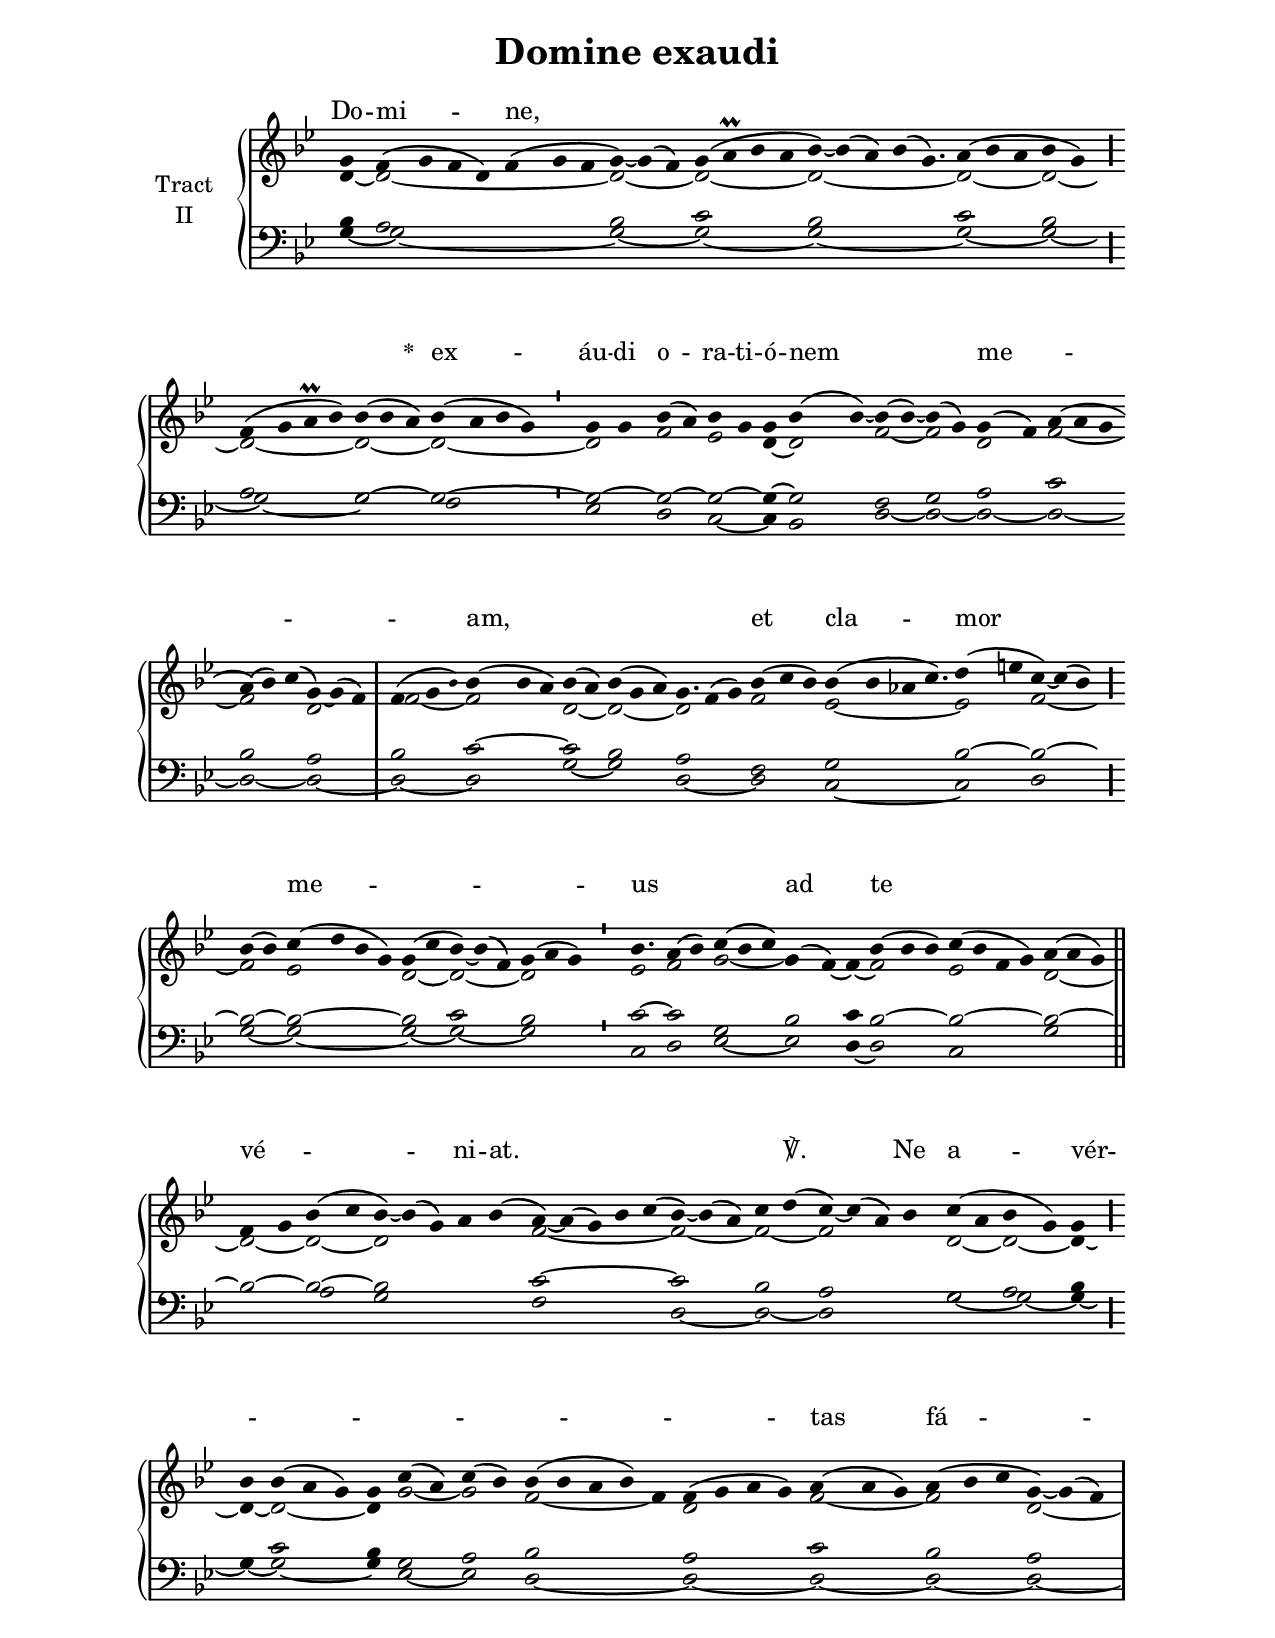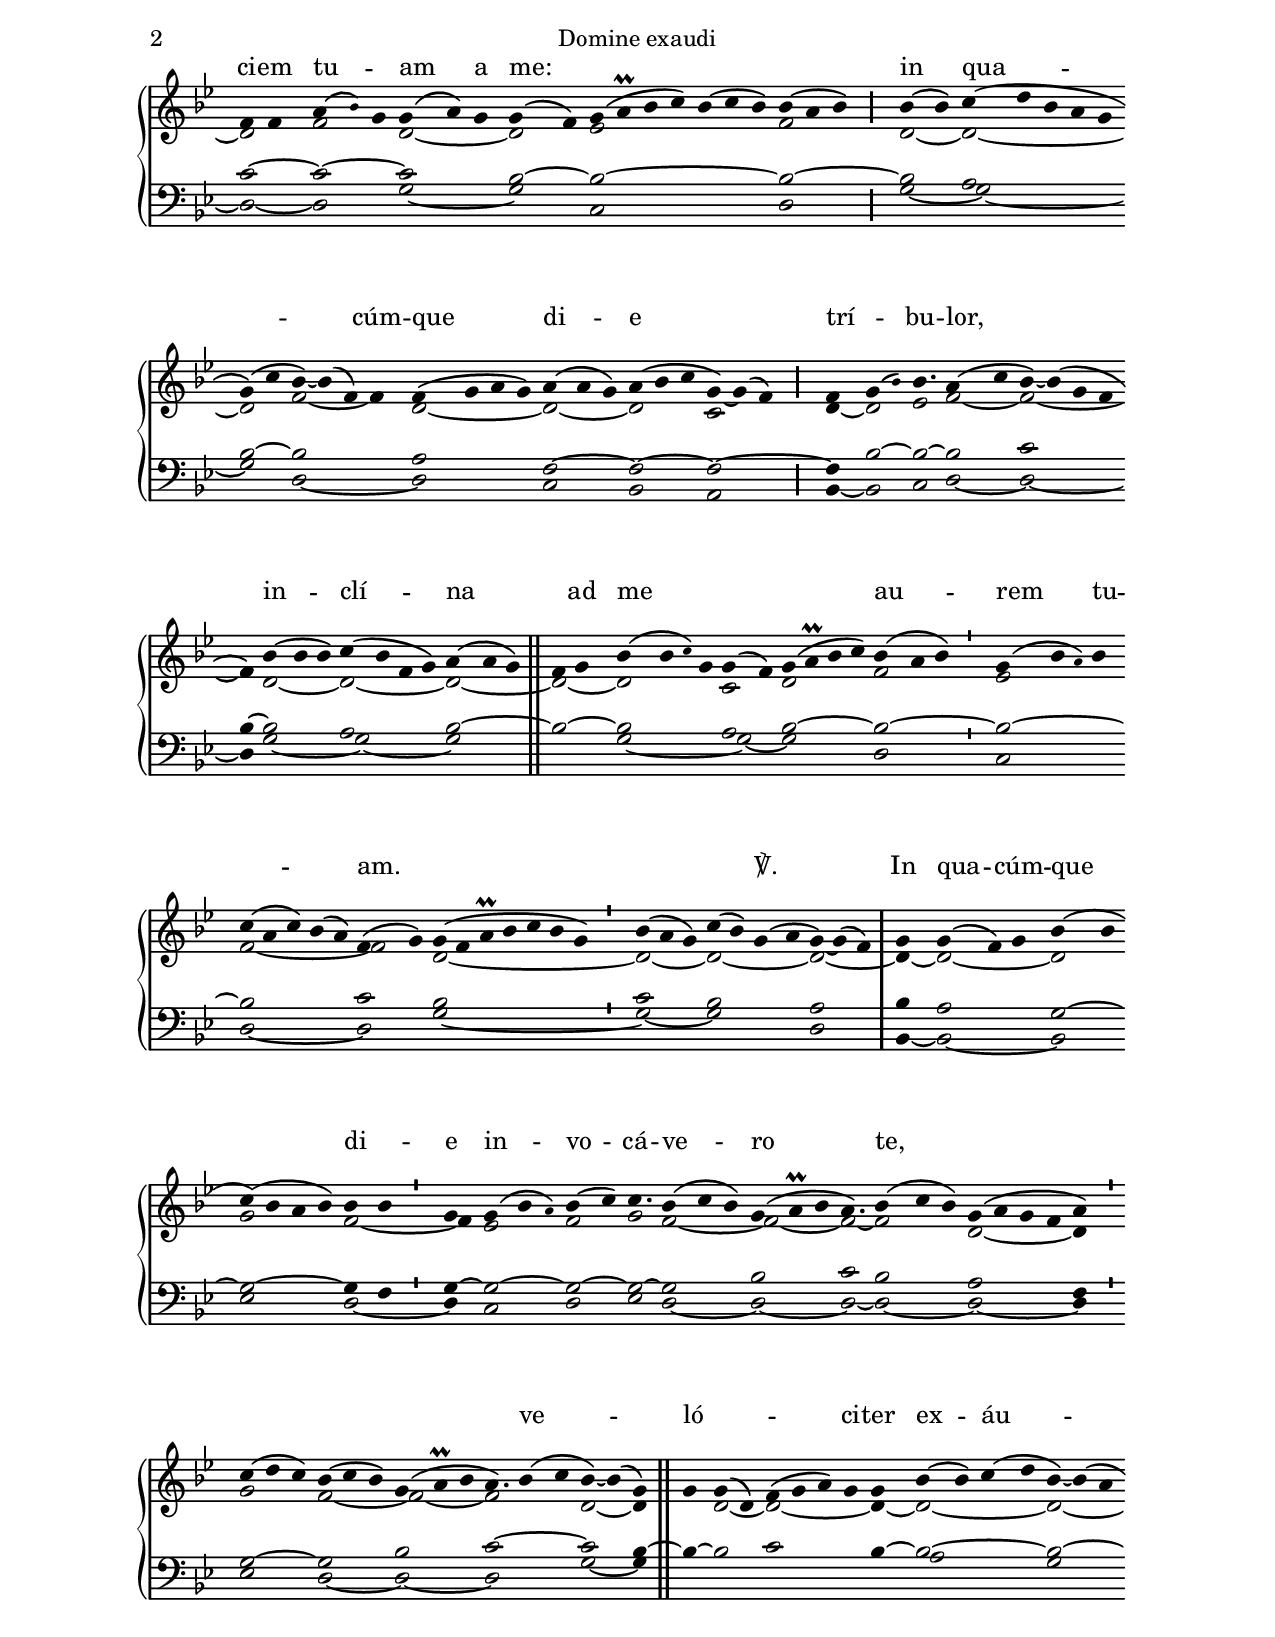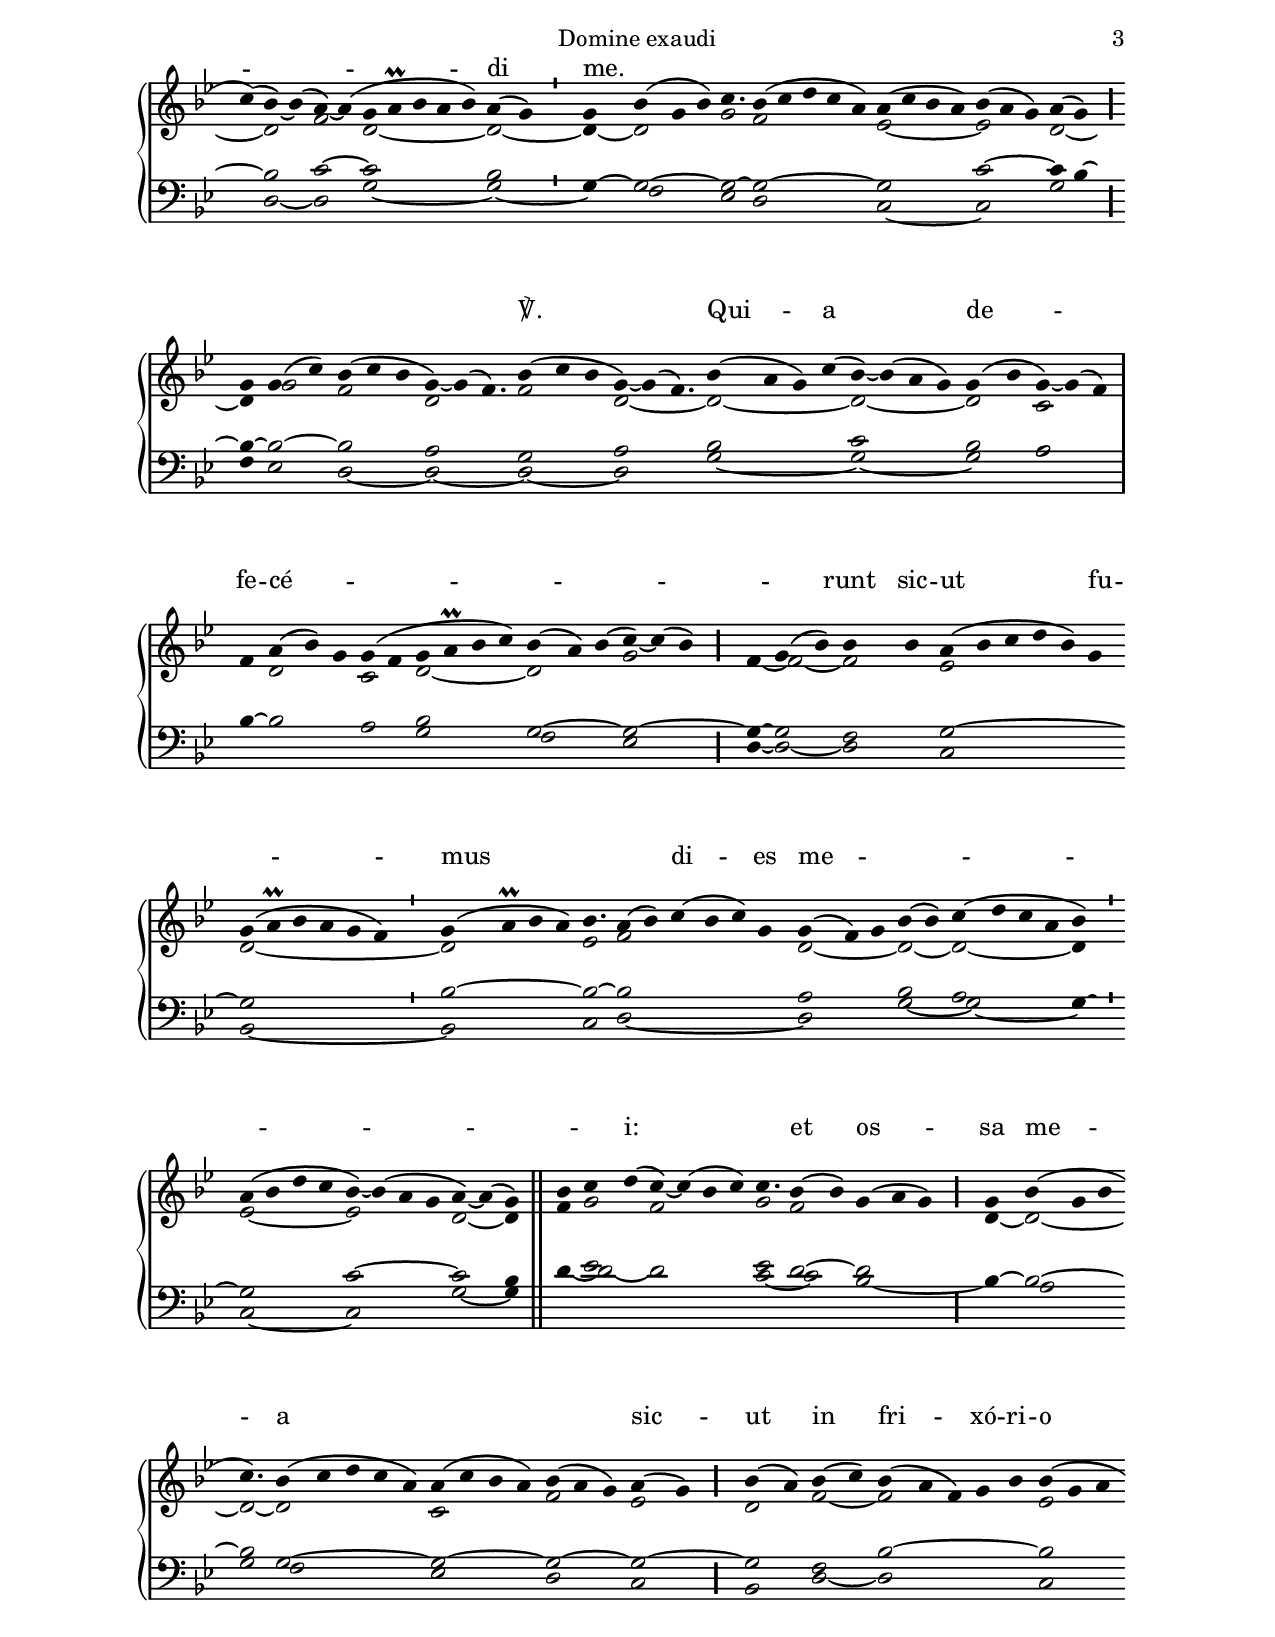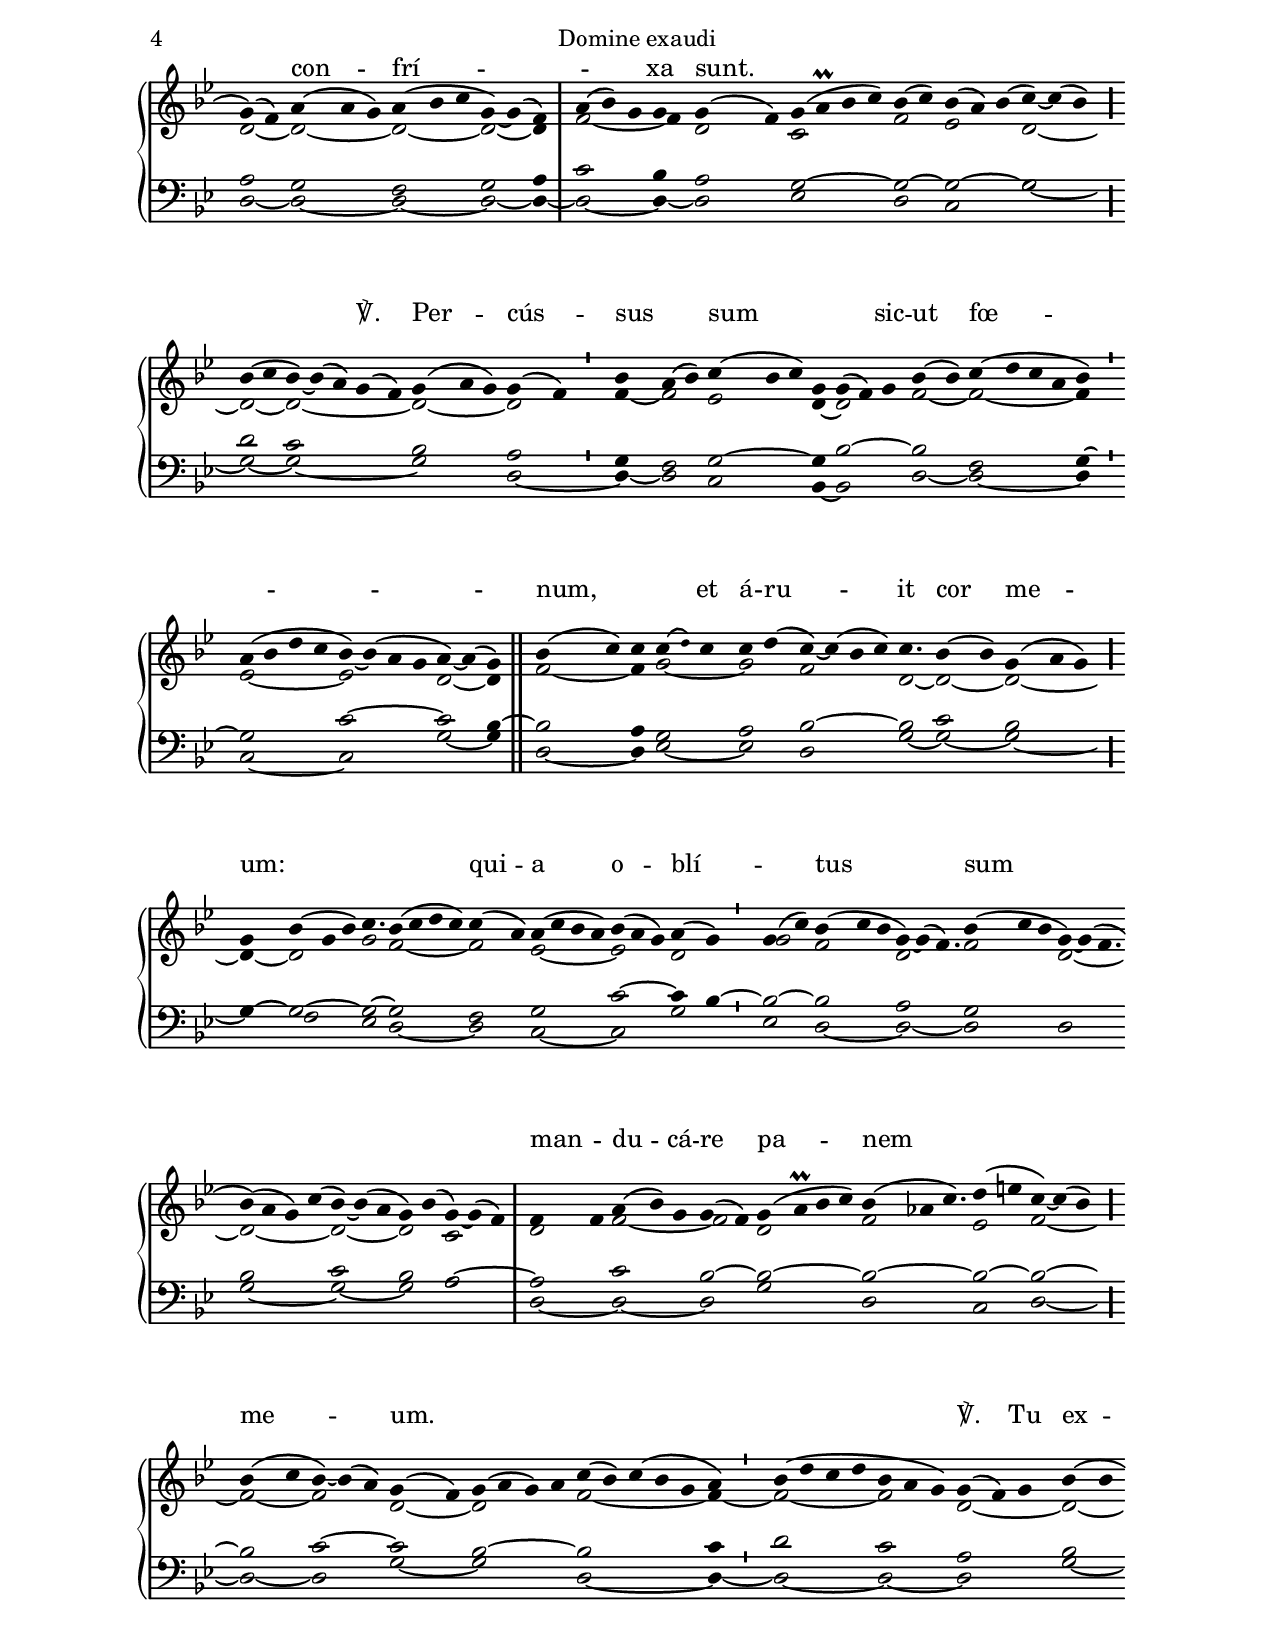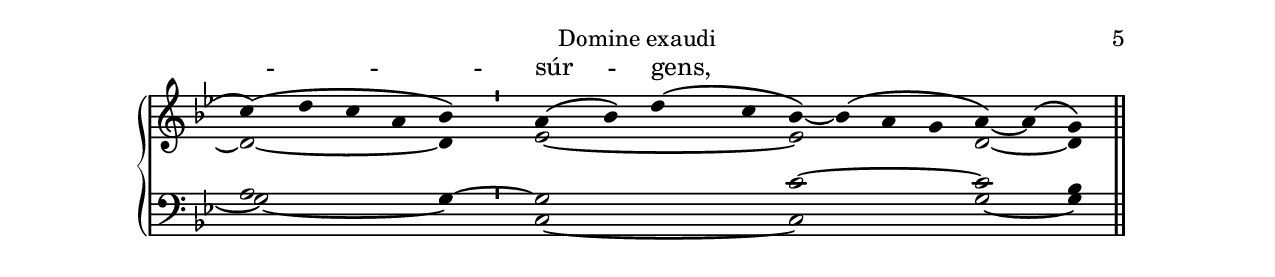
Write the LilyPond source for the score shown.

\version "2.18"
\include "gregorian.ly"
\include "noh2.ily"


%Page reference: page i.337
%(volume.page)

global = {
 \key g \minor
 \cadenzaOn 
}

\header {
  title = \markup \center-column {"Domine exaudi" \vspace #1 }
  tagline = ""
  composer = ""
}

\paper {
 #(include-special-characters)
  oddHeaderMarkup = \markup \fill-line {
    \line {}
    \center-column {
      \on-the-fly #first-page     " "
      \on-the-fly #not-first-page "Domine exaudi"
    }
    \line { \on-the-fly #print-page-number-check-first \fromproperty #'page:page-number-string }
  }
  evenHeaderMarkup = \markup \fill-line {
    \line { \on-the-fly #print-page-number-check-first \fromproperty #'page:page-number-string }
    \center-column { "Domine exaudi" }
    \line {}
  }
}

chantText = \lyricmode {
Do -- mi -- ne, _ _ _ _ _ 
\set stanza = " * " 
ex -- áu -- di o -- ra -- ti -- ó -- nem me -- _ _ _ am, _ _ _ _ 
et cla -- mor _ me -- _ _ us _ _ 
ad _ te _ _ vé -- _ _ ni -- at. _ _ _ ℣. 
Ne a -- vér -- _ _ _ _ _ _ _ _ tas 
fá -- ci -- em tu -- _ am a me: _ _ _ 
in qua -- cúm -- que di -- e trí -- _ bu -- lor, 
in -- clí -- na _ ad me _ _ _ 
au -- rem tu -- _ _ am. _ _ _ ℣. 
In qua -- cúm -- que di -- _ e in -- vo -- cá -- ve -- ro te, _ _ _ _ 
ve -- ló -- _ _ ci -- ter ex -- áu -- di me. _ _ _ _ _ _ _ _ _ ℣. 
Qui -- a de -- fe -- cé -- _ _ _ _ _ _ runt sic -- ut fu -- _ mus _ _ 
di -- es me -- _ _ _ _ _ _ i: _ 
et os -- sa me -- a _ _ 
sic -- ut in fri -- xó -- ri -- o con -- frí -- _ _ xa sunt. _ _ _ _ _ ℣. 
Per -- cús -- sus _ sum _ _ 
sic -- ut fœ -- _ num, _ _ 
et á -- ru -- it cor me -- um: _ _ _ 
qui -- a o -- blí -- _ tus sum _ _ 
man -- _ du -- cá -- re pa -- nem _ me -- um. _ _ _ _ _ ℣. 
Tu ex -- súr -- gens, Dó -- mi -- _ ne, _ _ 
mi -- se -- ré -- _ be -- ris _ _ Si -- on: _ _ _ _ _ _ _ _ 
qui -- a ve -- nit tem -- _ pus _ _ 
mi -- _ se -- rén -- di 
\set stanza = " * " e -- _ _ jus. _ _ _ _ _ _ }

chantMusic = {
\tieDown   g'4 f'4 ( g'4 f'4 d'4) f'4 ( g'4 f'4 g'4) ~ g'4 ( f'4) g'4 ( a'\prall bes'4 a'4 bes'4) ~ bes'4 ( a'4) bes'4 ( g'4.) a'4 ( bes'4 a'4 bes'4 g'4) \divisioMaior \forceBreak

 f'4 ( g'4 a'\prall bes'4) bes'4 ( bes'4 a'4) bes'4 ( a'4 bes'4 g'4) \divisioMinima
 g'4 g'4 bes'4 ( a'4) bes'4 g'4 g'4 bes'4 ( bes'4) ~ bes'4 ( bes'4) ~ bes'4 ( g'4) g'4 ( f'4) a'4 ( a'4 g'4 \forceBreak
) a'4 ( bes'4) c''4 ( g'4) ~ g'4 ( f'4) \divisioMaxima
 f'4 ( g'4 \once \tweak #'font-size #-4 bes' ) bes'4 ( bes'4 a'4) bes'4 ( a'4) bes'4 ( g'4 a'4) g'4. f'4 ( g'4) bes'4 ( c''4 bes'4)  bes'4 ( bes'4 aes'4 c''4.) d''4 ( e''4 c''4) ~ c''4 ( bes'4) \divisioMaior \forceBreak

 bes'4 ( bes'4) c''4 ( d''4 bes'4 g'4) g'4 ( c''4 bes'4) ~ bes'4 ( f'4) g'4 ( a'4 g'4) \divisioMinima
 bes'4. a'4 ( bes'4) c''4 ( bes'4 c''4) g'4 ( f'4) f'4 bes'4 ( bes'4 bes'4) c''4 ( bes'4 f'4 g'4) a'4 ( a'4 g'4) \finalis \forceBreak

 f'4 g'4 bes'4 ( c''4 bes'4) ~ bes'4 ( g'4) a'4 bes'4 ( a'4) ~ a'4 ( g'4) bes'4 c''4 ( bes'4) ~ bes'4 ( a'4) c''4 d''4 ( c''4) ~ c''4 ( a'4) bes'4 c''4 ( a'4 bes'4 g'4) g'4 \divisioMaior \forceBreak

 bes'4 bes'4 ( a'4 g'4) g'4 c''4 ( a'4) c''4 ( bes'4) bes'4 ( bes'4 a'4 bes'4) f'4 f'4 ( g'4 a'4 g'4) a'4 ( a'4 g'4) a'4 ( bes'4 c''4 g'4) ~ g'4 ( f'4) \divisioMaxima \forceBreak

 f'4 f'4 a'4 ( \once \tweak #'font-size #-4 bes' ) g'4 g'4 ( a'4) g'4 g'4 ( f'4) g'4 ( a'\prall bes'4 c''4) bes'4 ( c''4 bes'4) bes'4 ( a'4 bes'4) \divisioMaior
 bes'4 ( bes'4) c''4 ( d''4 bes'4 a'4 g'4 \forceBreak
) g'4 ( c''4 bes'4) ~ bes'4 ( f'4) f'4 f'4 ( g'4 a'4 g'4) a'4 ( a'4 g'4) a'4 ( bes'4 c''4 g'4) ~ g'4 ( f'4) \divisioMaior
 f'4 g'4 ( \once \tweak #'font-size #-4 bes' ) bes'4. a'4 ( c''4 bes'4) ~ bes'4 ( g'4 f'4 \forceBreak
) f'4 bes'4 ( bes'4 bes'4) c''4 ( bes'4 f'4 g'4) a'4 ( a'4 g'4) \finalis
 f'4 g'4 bes'4 ( bes'4 \once \tweak #'font-size #-4 c'' ) g'4 g'4 ( f'4) g'4 ( a'\prall bes'4 c''4) bes'4 ( a'4 bes'4) \divisioMinima
 g'4 ( bes'4 \once \tweak #'font-size #-4 a' ) bes'4 \forceBreak
 c''4 ( a'4 c''4) bes'4 ( a'4) f'4 ( g'4) g'4 ( f'4 a'\prall bes'4 c''4 bes'4 g'4) \divisioMinima
 bes'4 ( a'4 g'4) c''4 ( bes'4) g'4 ( a'4 g'4) ~ g'4 ( f'4) \divisioMaxima
 g'4 g'4 ( f'4) g'4 bes'4 ( bes'4 \forceBreak
) c''4 ( bes'4 a'4 bes'4) bes'4 bes'4 \divisioMinima
 g'4 g'4 ( bes'4 \once \tweak #'font-size #-4 a' ) bes'4 ( c''4) c''4. bes'4 ( c''4 bes'4) g'4 ( a'\prall bes'4 a'4.) bes'4 ( c''4 bes'4) g'4 ( a'4 g'4 f'4 a'4) \divisioMinima \forceBreak

 c''4 ( d''4 c''4) bes'4 ( c''4 bes'4) g'4 ( a'\prall bes'4 a'4.) bes'4 ( c''4 bes'4) ~ bes'4 ( g'4) \finalis
 g'4 g'4 ( d'4) f'4 ( g'4 a'4) g'4 g'4 bes'4 ( bes'4) c''4 ( d''4 bes'4) ~ bes'4 ( a'4 \forceBreak
) c''4 ( bes'4) ~ bes'4 ( a'4) ~ a'4 ( g'4 a'\prall bes'4 a'4 bes'4) a'4 ( g'4) \divisioMinima
 g'4 bes'4 ( g'4 bes'4) c''4. bes'4 ( c''4 d''4 c''4 a'4) a'4 ( c''4 bes'4 a'4) bes'4 ( a'4 g'4) a'4 ( g'4) \divisioMaior \forceBreak

 g'4 g'4 ( c''4) bes'4 ( c''4 bes'4 g'4) ~ g'4 ( f'4.) bes'4 ( c''4 bes'4 g'4) ~ g'4 ( f'4.) bes'4 ( a'4 g'4) c''4 ( bes'4) ~ bes'4 ( a'4 g'4) g'4 ( bes'4 g'4) ~ g'4 ( f'4) \divisioMaxima \forceBreak

 f'4 a'4 ( bes'4) g'4 g'4 ( f'4 g'4 a'\prall bes'4 c''4) bes'4 ( a'4) bes'4 ( c''4) ~ c''4 ( bes'4) \divisioMaior
 f'4 g'4 ( bes'4) bes'4 bes'4 a'4 ( bes'4 c''4 d''4 bes'4) g'4 \forceBreak
 g'4 ( a'\prall bes'4 a'4 g'4 f'4) \divisioMinima
 g'4 ( a'\prall bes'4 a'4) bes'4. a'4 ( bes'4) c''4 ( bes'4 c''4) g'4 g'4 ( f'4) g'4 bes'4 ( bes'4) c''4 ( d''4 c''4 a'4 bes'4) \divisioMinima \forceBreak

 a'4 ( bes'4 d''4 c''4 bes'4) ~ bes'4 ( a'4 g'4 a'4) ~ a'4 ( g'4) \finalis
 bes'4 c''4 d''4 ( c''4) ~ c''4 ( bes'4 c''4) c''4. bes'4 ( bes'4) g'4 ( a'4 g'4) \divisioMaior
 g'4 bes'4 ( g'4 bes'4 \forceBreak
) c''4. bes'4 ( c''4 d''4 c''4 a'4) a'4 ( c''4 bes'4 a'4) bes'4 ( a'4 g'4) a'4 ( g'4) \divisioMaior
 bes'4 ( a'4) bes'4 ( c''4) bes'4 ( a'4 f'4) g'4 bes'4 bes'4 ( g'4 a'4 \forceBreak
) g'4 ( f'4) a'4 ( a'4 g'4) a'4 ( bes'4 c''4 g'4) ~ g'4 ( f'4) \divisioMaxima
 a'4 ( bes'4) g'4 g'4 g'4 ( f'4) g'4 ( a'\prall bes'4 c''4) bes'4 ( c''4) bes'4 ( a'4) bes'4 ( c''4) ~ c''4 ( bes'4) \divisioMaior \forceBreak

 bes'4 ( c''4 bes'4) ~ bes'4 ( a'4) g'4 ( f'4) g'4 ( a'4 g'4) g'4 ( f'4) \divisioMinima
 bes'4 a'4 ( bes'4) c''4 ( bes'4 c''4) g'4 g'4 ( f'4) g'4 bes'4 ( bes'4) c''4 ( d''4 c''4 a'4 bes'4) \divisioMinima \forceBreak

 a'4 ( bes'4 d''4 c''4 bes'4) ~ bes'4 ( a'4 g'4 a'4) ~ a'4 ( g'4) \finalis
 bes'4 ( c''4) c''4 c''4 ( \once \tweak #'font-size #-4 d'' ) c''4 c''4 d''4 ( c''4) ~ c''4 ( bes'4 c''4) c''4. bes'4 ( bes'4) g'4 ( a'4 g'4) \divisioMaior \forceBreak

 g'4 bes'4 ( g'4 bes'4) c''4. bes'4 ( c''4 d''4 c''4) c''4 ( a'4) a'4 ( c''4 bes'4 a'4) bes'4 ( a'4 g'4) a'4 ( g'4) \divisioMinima
 g'4 ( c''4) bes'4 ( c''4 bes'4 g'4) ~ g'4 ( f'4.) bes'4 ( c''4 bes'4 g'4) ~ g'4 ( f'4. \forceBreak
) bes'4 ( a'4 g'4) c''4 ( bes'4) ~ bes'4 ( a'4 g'4) bes'4 ( g'4) ~ g'4 ( f'4) \divisioMaxima
 f'4 f'4 a'4 ( bes'4) g'4 g'4 ( f'4) g'4 ( a'\prall bes'4 c''4)  bes'4 ( aes'4 c''4.) d''4 ( e''4 c''4) ~ c''4 ( bes'4) \divisioMaior \forceBreak

 bes'4 ( c''4 bes'4) ~ bes'4 ( a'4) g'4 ( f'4) g'4 ( a'4 g'4) a'4  c''4 ( bes'4) c''4 ( bes'4 g'4 a'4) \divisioMinima
 bes'4 ( d''4 c''4 d''4 bes'4 a'4 g'4) g'4 ( f'4) g'4 bes'4 ( bes'4 \forceBreak
) c''4 ( d''4 c''4 a'4 bes'4) \divisioMinima
 a'4 ( bes'4) d''4 ( c''4 bes'4) ~ bes'4 ( a'4 g'4 a'4) ~ a'4 ( g'4) \finalis

}

altoMusic = {
d'4 ~ d'2*7/2 ~ d'2*3/2 ~ d'2*4/2 ~ d'2*11/4 ~ d'2*3/2 ~ d'2 ~ \divisioMaior
d'2*4/2 ~ d'2*3/2 ~ d'2*4/2 ~ \divisioMinima
d'2 f'2 ees'2 d'4 ~ d'2 f'2 ~ f'2 d'2 f'2*3/2 ~ f'2*3/2 d'2*3/2 \divisioMaxima
f'2*3/2 ~ f'2*3/2 d'2 ~ d'2*3/2 ~ d'2*7/4 f'2*3/2 ees'2*9/4 ~ ees'2 f'2*3/2 ~ \divisioMaior
f'2 ees'2*4/2 d'2 ~ d'2*3/2 ~ d'2*3/2 \divisioMinima
ees'2*3/4 f'2 g'2*3/2 ~ g'4 f'4 ~ f'4 ~ f'2*3/2 ees'2*4/2 d'2*3/2 ~ \finalis
d'2 ~ d'2 ~ d'2*5/2 f'2*5/2 ~ f'2*3/2 ~ f'2 ~ f'2*4/2 d'2 ~ d'2 ~ d'4 ~ \divisioMaior
d'4 ~ d'2*3/2 ~ d'4 g'2 ~ g'2 f'2*4/2 ~ f'4 d'2*4/2 f'2*3/2 ~ f'2*3/2 d'2*3/2 ~ \divisioMaxima
d'2 f'2*3/2 d'2*3/2 ~ d'2 ees'2*7/2 f'2*3/2 \divisioMaior
d'2 ~ d'2*5/2 ~ d'2 f'2*3/2 ~ f'4 d'2*4/2 ~ d'2*3/2 ~ d'2*3/2 c'2*3/2 \divisioMaior
d'4 ~ d'2 ees'2*3/4 f'2 ~ f'2*4/2 ~ f'4 d'2*3/2 ~ d'2*4/2 ~ d'2*3/2 ~ \finalis
d'2 ~ d'2*4/2 c'2 d'2*4/2 f'2*3/2 \divisioMinima
ees'2*4/2 f'2*5/2 ~ f'2 d'2*7/2 ~ \divisioMinima
d'2*3/2 ~ d'2*4/2 ~ d'2*3/2 ~ \divisioMaxima
d'4 ~ d'2*3/2 ~ d'2 g'2*4/2 f'2 ~ \divisioMinima
f'4 ees'2*3/2 f'2 g'2*3/4 f'2*3/2 ~ f'2*3/2 ~ f'2*3/4 ~ f'2*3/2 d'2*4/2 ~ d'4 \divisioMinima
g'2*3/2 f'2*3/2 ~ f'2*3/2 ~ f'2*7/4 d'2 ~ d'4 \finalis
r4 d'2 ~ d'2*4/2 ~ d'4 ~ d'2*4/2 ~ d'2*4/2 ~ d'2 f'2 d'2*5/2 ~ d'2 ~ \divisioMinima
d'4 ~ d'2*3/2 g'2*3/4 f'2*5/2 ees'2*4/2 ~ ees'2*3/2 d'2 ~ \divisioMaior
d'4 g'2 f'2*3/2 d'2*7/4 f'2*3/2 d'2*7/4 ~ d'2*4/2 ~ d'2*4/2 ~ d'2 c'2*3/2 \divisioMaxima
r4 d'2*3/2 c'2 d'2*4/2 ~ d'2*3/2 g'2*3/2 \divisioMaior
f'4 ~ f'2 ~ f'2 ees'2*6/2 d'2*6/2 ~ \divisioMinima
d'2*4/2 ees'2*3/4 f'2*6/2 d'2*3/2 ~ d'2 ~ d'2*4/2 ~ d'4 \divisioMinima
ees'2*4/2 ~ ees'2*4/2 d'2 ~ d'4 \finalis
f'4 g'2 f'2*4/2 g'2*3/4 f'2 r2*3/2 \divisioMaior
d'4 ~ d'2*3/2 ~ d'2*3/4 ~ d'2*5/2 c'2*4/2 f'2*3/2 ees'2 \divisioMaior
d'2 f'2 ~ f'2*5/2 ees'2*3/2 d'2 ~ d'2*3/2 ~ d'2*3/2 ~ d'2 ~ d'4 \divisioMaxima
f'2*3/2 ~ f'4 d'2 c'2*4/2 f'2 ees'2*3/2 d'2*3/2 ~ \divisioMaior
d'2 ~ d'2*5/2 ~ d'2*3/2 ~ d'2 \divisioMinima
f'4 ~ f'2 ees'2*3/2 d'4 ~ d'2*3/2 f'2 ~ f'2*4/2 ~ f'4 \divisioMinima
ees'2*4/2 ~ ees'2*4/2 d'2 ~ d'4 \finalis
f'2 ~ f'4 g'2*3/2 ~ g'2 f'2*4/2 d'2*3/4 ~ d'2 ~ d'2*3/2 ~ \divisioMaior
d'4 ~ d'2*3/2 g'2*3/4 f'2*4/2 ~ f'2 ees'2*4/2 ~ ees'2*3/2 d'2 \divisioMinima
g'2 f'2*3/2 d'2*7/4 f'2*3/2 d'2*7/4 ~ d'2*4/2 ~ d'2*3/2 ~ d'2 c'2*3/2 \divisioMaxima
d'2 f'2*3/2 ~ f'2 d'2*4/2 f'2*7/4 ees'2 f'2*3/2 ~ \divisioMaior
f'2 ~ f'2*3/2 d'2 ~ d'2*4/2 f'2*5/2 ~ f'4 ~ \divisioMinima
f'2*4/2 ~ f'2*3/2 d'2*3/2 ~ d'2 ~ d'2*4/2 ~ d'4 \divisioMinima
ees'2*4/2 ~ ees'2*4/2 d'2 ~ d'4 \finalis
}

tenorMusic = {
bes4 a2*7/2 bes2*3/2 c'2*4/2 bes2*11/4 c'2*3/2 bes2 \divisioMaior
a2*4/2 g2*3/2 ~ g2*4/2 ~ \divisioMinima
g2 ~ g2 ~ g2 ~ g4 ~ g2 f2 g2 a2 c'2*3/2 bes2*3/2 a2*3/2 \divisioMaxima
bes2*3/2 c'2*3/2 ~ c'2 bes2*3/2 a2*7/4 f2*3/2 g2*9/4 bes2 ~ bes2*3/2 ~ \divisioMaior
bes2 ~ bes2*4/2 ~ bes2 c'2*3/2 bes2*3/2 \divisioMinima
c'2*3/4 ~ c'2 g2*3/2 bes2 c'4 bes2*3/2 ~ bes2*4/2 ~ bes2*3/2 ~ \finalis
bes2 ~ bes2 ~ bes2*5/2 c'2*5/2 ~ c'2*3/2 bes2 a2*4/2 g2 a2 bes4 \divisioMaior
g4 c'2*3/2 bes4 g2 a2 bes2*5/2 a2*4/2 c'2*3/2 bes2*3/2 a2*3/2 \divisioMaxima
c'2 ~ c'2*3/2 ~ c'2*3/2 bes2 ~ bes2*7/2 ~ bes2*3/2 ~ \divisioMaior
bes2 a2*5/2 bes2 ~ bes2*4/2 a2*4/2 f2*3/2 ~ f2*3/2 ~ f2*3/2 ~ \divisioMaior
f4 bes2 ~ bes2*3/4 ~ bes2 c'2*4/2 bes4 ~ bes2*3/2 a2*4/2 bes2*3/2 ~ \finalis
bes2 ~ bes2*4/2 a2 bes2*4/2 ~ bes2*3/2 ~ \divisioMinima
bes2*4/2 ~ bes2*5/2 c'2 bes2*7/2 \divisioMinima
c'2*3/2 bes2*4/2 a2*3/2 \divisioMaxima
bes4 a2*3/2 g2 ~ g2*4/2 ~ g4 f4 \divisioMinima
g4 ~ g2*3/2 ~ g2 ~ g2*3/4 ~ g2*3/2 bes2*3/2 c'2*3/4 bes2*3/2 a2*4/2 f4 \divisioMinima
g2*3/2 ~ g2*3/2 bes2*3/2 c'2*7/4 ~ c'2 bes4 ~ \finalis
bes4 ~ bes2 c'2*4/2 bes4 ~ bes2*4/2 ~ bes2*4/2 ~ bes2 c'2 ~ c'2*5/2 bes2 \divisioMinima
g4 ~ g2*3/2 ~ g2*3/4 ~ g2*5/2 ~ g2*4/2 c'2*3/2 ~ c'4 bes4 ~ \divisioMaior
bes4 ~ bes2 ~ bes2*3/2 a2*7/4 g2*3/2 a2*7/4 bes2*4/2 c'2*4/2 bes2 a2*3/2 \divisioMaxima
bes4 ~ bes2*3/2 a2 bes2*4/2 g2*3/2 ~ g2*3/2 ~ \divisioMaior
g4 ~ g2 f2 g2*6/2 ~ g2*6/2 \divisioMinima
bes2*4/2 ~ bes2*3/4 ~ bes2*6/2 a2*3/2 bes2 a2*4/2 g4 ~ \divisioMinima
g2*4/2 c'2*4/2 ~ c'2 bes4 \finalis
r4 ees'2 r2*4/2 ees'2*3/4 d'2 ~ d'2*3/2 \divisioMaior
bes4 ~ bes2*3/2 ~ bes2*3/4 g2*5/2 ~ g2*4/2 ~ g2*3/2 ~ g2 ~ \divisioMaior
g2 f2 bes2*5/2 ~ bes2*3/2 a2 g2*3/2 f2*3/2 g2 a4 \divisioMaxima
c'2*3/2 bes4 a2 g2*4/2 ~ g2 ~ g2*3/2 ~ g2*3/2 \divisioMaior
d'2 c'2*5/2 bes2*3/2 a2 \divisioMinima
g4 f2 g2*3/2 ~ g4 bes2*3/2 ~ bes2 f2*4/2 g4 ~ \divisioMinima
g2*4/2 c'2*4/2 ~ c'2 bes4 ~ \finalis
bes2 a4 g2*3/2 a2 bes2*4/2 ~ bes2*3/4 c'2 bes2*3/2 \divisioMaior
g4 ~ g2*3/2 ~ g2*3/4 ~ g2*4/2 f2 g2*4/2 c'2*3/2 ~ c'4 bes4 ~ \divisioMinima
bes2 ~ bes2*3/2 a2*7/4 g2*3/2 d2*7/4 bes2*4/2 c'2*3/2 bes2 a2*3/2 ~ \divisioMaxima
a2 c'2*3/2 bes2 ~ bes2*4/2 ~ bes2*7/4 ~ bes2 ~ bes2*3/2 ~ \divisioMaior
bes2 c'2*3/2 ~ c'2 bes2*4/2 ~ bes2*5/2 c'4 \divisioMinima
d'2*4/2 c'2*3/2 a2*3/2 bes2 a2*4/2 g4 ~ \divisioMinima
g2*4/2 c'2*4/2 ~ c'2 bes4 \finalis
}

bassMusic = {
g4 ~ g2*7/2 ~ g2*3/2 ~ g2*4/2 ~ g2*11/4 ~ g2*3/2 ~ g2 ~ \divisioMaior
g2*4/2 ~ g2*3/2 f2*4/2 \divisioMinima
ees2 d2 c2 ~ c4 bes,2 d2 ~ d2 ~ d2 ~ d2*3/2 ~ d2*3/2 ~ d2*3/2 ~ \divisioMaxima
d2*3/2 ~ d2*3/2 g2 ~ g2*3/2 d2*7/4 ~ d2*3/2 c2*9/4 ~ c2 d2*3/2 \divisioMaior
g2 ~ g2*4/2 ~ g2 ~ g2*3/2 ~ g2*3/2 \divisioMinima
c2*3/4 d2 ees2*3/2 ~ ees2 d4 ~ d2*3/2 c2*4/2 g2*3/2 \finalis
r2 a2 g2*5/2 f2*5/2 d2*3/2 ~ d2 ~ d2*4/2 g2 ~ g2 ~ g4 ~ \divisioMaior
g4 ~ g2*3/2 ~ g4 ees2 ~ ees2 d2*5/2 ~ d2*4/2 ~ d2*3/2 ~ d2*3/2 ~ d2*3/2 ~ \divisioMaxima
d2 ~ d2*3/2 g2*3/2 ~ g2 c2*7/2 d2*3/2 \divisioMaior
g2 ~ g2*5/2 ~ g2 d2*4/2 ~ d2*4/2 c2*3/2 bes,2*3/2 a,2*3/2 \divisioMaior
bes,4 ~ bes,2 c2*3/4 d2 ~ d2*4/2 ~ d4 g2*3/2 ~ g2*4/2 ~ g2*3/2 \finalis
r2 g2*4/2 ~ g2 ~ g2*4/2 d2*3/2 \divisioMinima
c2*4/2 d2*5/2 ~ d2 g2*7/2 ~ \divisioMinima
g2*3/2 ~ g2*4/2 d2*3/2 \divisioMaxima
bes,4 ~ bes,2*3/2 ~ bes,2 ees2*4/2 d2 ~ \divisioMinima
d4 c2*3/2 d2 ees2*3/4 d2*3/2 ~ d2*3/2 ~ d2*3/4 ~ d2*3/2 ~ d2*4/2 ~ d4 \divisioMinima
ees2*3/2 d2*3/2 ~ d2*3/2 ~ d2*7/4 g2 ~ g4 \finalis
r2*8/2 a2*4/2 g2*4/2 d2 ~ d2 g2*5/2 ~ g2 ~ \divisioMinima
g4 f2*3/2 ees2*3/4 d2*5/2 c2*4/2 ~ c2*3/2 g2 \divisioMaior
f4 ees2 d2*3/2 ~ d2*7/4 ~ d2*3/2 ~ d2*7/4 g2*4/2 ~ g2*4/2 ~ g2 a2*3/2 \divisioMaxima
r2*6/2 g2*4/2 f2*3/2 ees2*3/2 \divisioMaior
d4 ~ d2 ~ d2 c2*6/2 bes,2*6/2 ~ \divisioMinima
bes,2*4/2 c2*3/4 d2*6/2 ~ d2*3/2 g2 ~ g2*4/2 ~ g4 \divisioMinima
c2*4/2 ~ c2*4/2 g2 ~ g4 \finalis
d'4 ~ d'2 ~ d'2*4/2 c'2*3/4 ~ c'2 bes2*3/2 ~ \divisioMaior
bes4 a2*3/2 g2*3/4 f2*5/2 ees2*4/2 d2*3/2 c2 \divisioMaior
bes,2 d2 ~ d2*5/2 c2*3/2 d2 ~ d2*3/2 ~ d2*3/2 ~ d2 ~ d4 ~ \divisioMaxima
d2*3/2 ~ d4 ~ d2 ees2*4/2 d2 c2*3/2 g2*3/2 ~ \divisioMaior
g2 ~ g2*5/2 ~ g2*3/2 d2 ~ \divisioMinima
d4 ~ d2 c2*3/2 bes,4 ~ bes,2*3/2 d2 ~ d2*4/2 ~ d4 \divisioMinima
c2*4/2 ~ c2*4/2 g2 ~ g4 \finalis
d2 ~ d4 ees2*3/2 ~ ees2 d2*4/2 g2*3/4 ~ g2 ~ g2*3/2 ~ \divisioMaior
g4 f2*3/2 ees2*3/4 d2*4/2 ~ d2 c2*4/2 ~ c2*3/2 g2 \divisioMinima
ees2 d2*3/2 ~ d2*7/4 ~ d2*13/4 g2*4/2 ~ g2*3/2 ~ g2 a2*3/2 \divisioMaxima
d2 ~ d2*3/2 ~ d2 g2*4/2 d2*7/4 c2 d2*3/2 ~ \divisioMaior
d2 ~ d2*3/2 g2 ~ g2*4/2 d2*5/2 ~ d4 ~ \divisioMinima
d2*4/2 ~ d2*3/2 ~ d2*3/2 g2 ~ g2*4/2 ~ g4 \divisioMinima
c2*4/2 ~ c2*4/2 g2 ~ g4 \finalis
}

voiceLines = {
\voiceLineStyle


}

\score{
  <<
    \new GrandStaff <<
      \set GrandStaff.autoBeaming = ##f
      \set GrandStaff.instrumentName = \markup \center-column {
        "Tract"
        "II"
      }
      \new Staff = up <<
        \new Voice = "chant" {
          \voiceOne \global \chantMusic
        }
        \new Voice {
          \voiceTwo \global \altoMusic
        }
      >>

      \new Staff = down <<
        \clef bass
        \new Voice {
          \voiceOne \global \tenorMusic
        }
        \new Voice {
          \voiceTwo \global \bassMusic
        }
	\new Voice {
        \voiceThree \global \voiceLines
        }
      >>
    >>
    \new Lyrics \lyricsto chant {
      \chantText
    }
  >>
  \layout{
  }
  \midi{
    \tempo 4 = 125
  }
}
